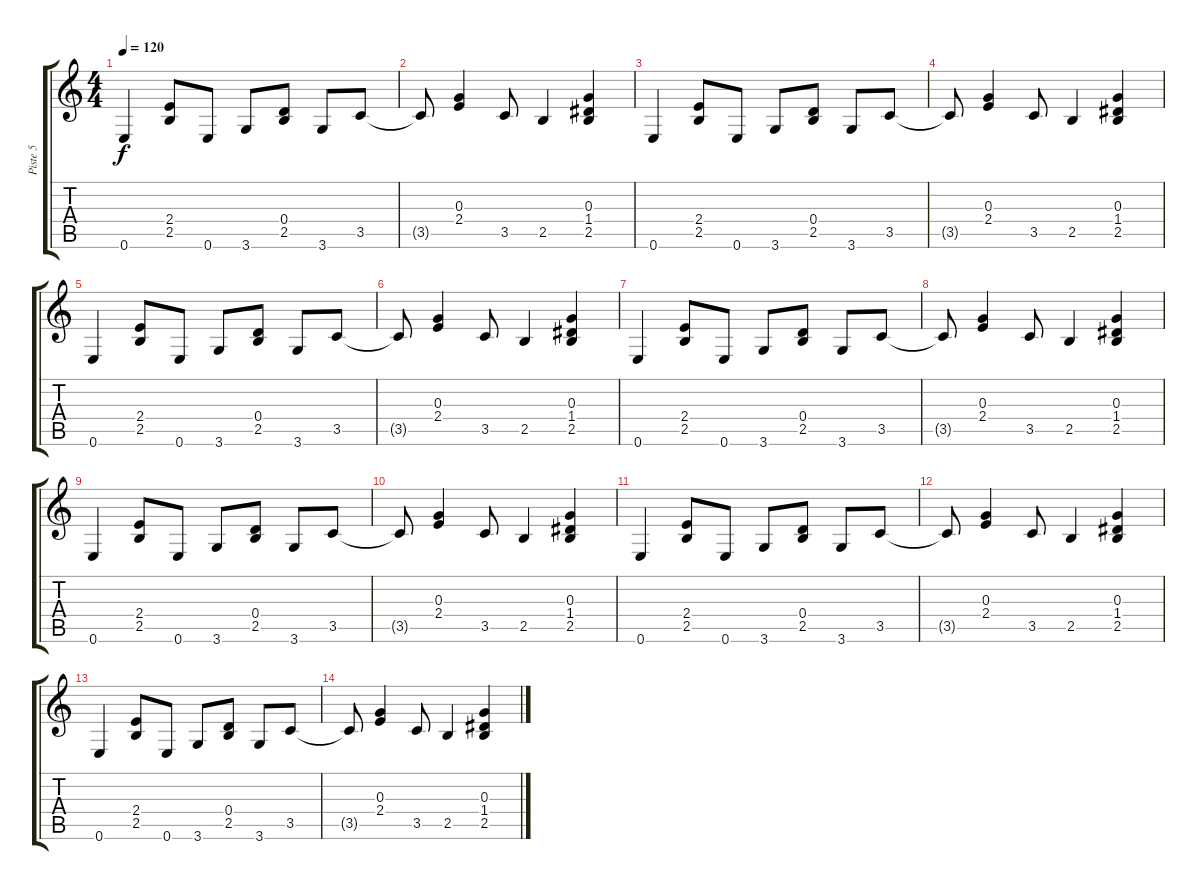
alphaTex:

\track ("Piste 5" "Piste 5") {instrument overdrivenguitar}
\staff {score tabs}
\tuning (E4 B3 G3 D3 A2 E2) {hide}
\ts (4 4)
\tempo 120
\clef g2
\ks c
0.6.4{dy f} (2.4 2.5).8 0.6.8 3.6.8 (0.4 2.5).8 3.6.8 3.5.8 |
3.5{t}.8 (0.3 2.4).4 3.5.8 2.5.4 (0.3 1.4 2.5).4 |
0.6.4 (2.4 2.5).8 0.6.8 3.6.8 (0.4 2.5).8 3.6.8 3.5.8 |
3.5{t}.8 (0.3 2.4).4 3.5.8 2.5.4 (0.3 1.4 2.5).4 |
0.6.4 (2.4 2.5).8 0.6.8 3.6.8 (0.4 2.5).8 3.6.8 3.5.8 |
3.5{t}.8 (0.3 2.4).4 3.5.8 2.5.4 (0.3 1.4 2.5).4 |
0.6.4 (2.4 2.5).8 0.6.8 3.6.8 (0.4 2.5).8 3.6.8 3.5.8 |
3.5{t}.8 (0.3 2.4).4 3.5.8 2.5.4 (0.3 1.4 2.5).4 |
0.6.4 (2.4 2.5).8 0.6.8 3.6.8 (0.4 2.5).8 3.6.8 3.5.8 |
3.5{t}.8 (0.3 2.4).4 3.5.8 2.5.4 (0.3 1.4 2.5).4 |
0.6.4 (2.4 2.5).8 0.6.8 3.6.8 (0.4 2.5).8 3.6.8 3.5.8 |
3.5{t}.8 (0.3 2.4).4 3.5.8 2.5.4 (0.3 1.4 2.5).4 |
0.6.4 (2.4 2.5).8 0.6.8 3.6.8 (0.4 2.5).8 3.6.8 3.5.8 |
3.5{t}.8 (0.3 2.4).4 3.5.8 2.5.4 (0.3 1.4 2.5).4
